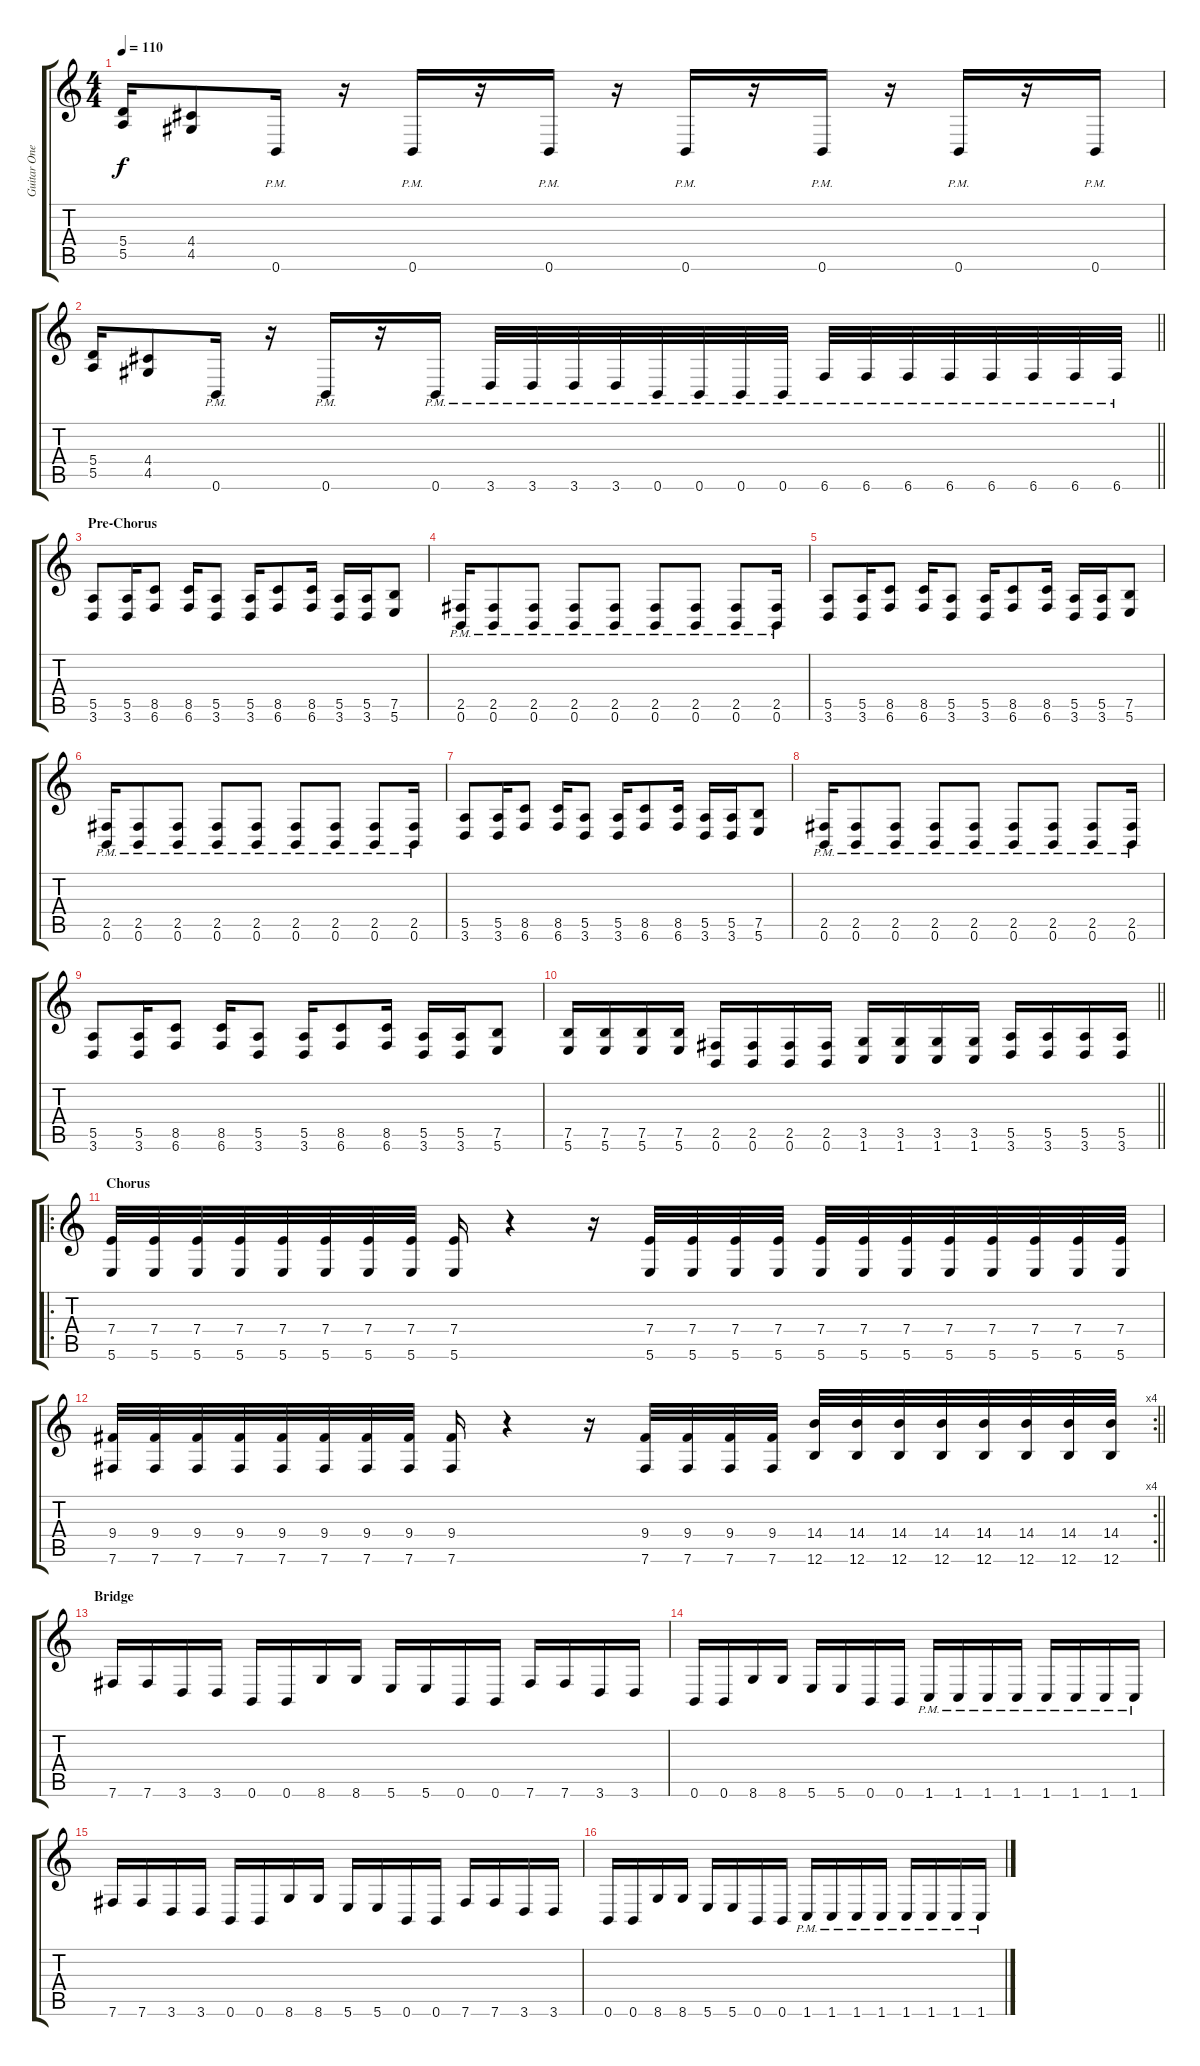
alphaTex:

\track ("Guitar One" "Guitar One") {instrument distortionguitar}
\staff {score tabs}
\tuning (B3 Gb3 D3 A2 E2 B1) {hide}
\ts (4 4)
\tempo 110
\clef g2
\ks c
(5.4 5.5).16{dy f} (4.4 4.5).8 0.6{pm}.16 r.16 0.6{pm}.16 r.16 0.6{pm}.16 r.16 0.6{pm}.16 r.16 0.6{pm}.16 r.16 0.6{pm}.16 r.16 0.6{pm}.16 |
\barLineRight lightlight
(5.4 5.5).16 (4.4 4.5).8 0.6{pm}.16 r.16 0.6{pm}.16 r.16 0.6{pm}.16 3.6{pm}.32 3.6{pm}.32 3.6{pm}.32 3.6{pm}.32 0.6{pm}.32 0.6{pm}.32 0.6{pm}.32 0.6{pm}.32 6.6{pm}.32 6.6{pm}.32 6.6{pm}.32 6.6{pm}.32 6.6{pm}.32 6.6{pm}.32 6.6{pm}.32 6.6{pm}.32 |
\section ("" "Pre-Chorus")
(5.5 3.6).8 (5.5 3.6).16 (8.5 6.6).8 (8.5 6.6).16 (5.5 3.6).8 (5.5 3.6).16 (8.5 6.6).8 (8.5 6.6).16 (5.5 3.6).16 (5.5 3.6).16 (7.5 5.6).8 |
(2.5{pm} 0.6{pm}).16 (2.5{pm} 0.6{pm}).8 (2.5{pm} 0.6{pm}).8 (2.5{pm} 0.6{pm}).8 (2.5{pm} 0.6{pm}).8 (2.5{pm} 0.6{pm}).8 (2.5{pm} 0.6{pm}).8 (2.5{pm} 0.6{pm}).8 (2.5{pm} 0.6{pm}).16 |
(5.5 3.6).8 (5.5 3.6).16 (8.5 6.6).8 (8.5 6.6).16 (5.5 3.6).8 (5.5 3.6).16 (8.5 6.6).8 (8.5 6.6).16 (5.5 3.6).16 (5.5 3.6).16 (7.5 5.6).8 |
(2.5{pm} 0.6{pm}).16 (2.5{pm} 0.6{pm}).8 (2.5{pm} 0.6{pm}).8 (2.5{pm} 0.6{pm}).8 (2.5{pm} 0.6{pm}).8 (2.5{pm} 0.6{pm}).8 (2.5{pm} 0.6{pm}).8 (2.5{pm} 0.6{pm}).8 (2.5{pm} 0.6{pm}).16 |
(5.5 3.6).8 (5.5 3.6).16 (8.5 6.6).8 (8.5 6.6).16 (5.5 3.6).8 (5.5 3.6).16 (8.5 6.6).8 (8.5 6.6).16 (5.5 3.6).16 (5.5 3.6).16 (7.5 5.6).8 |
(2.5{pm} 0.6{pm}).16 (2.5{pm} 0.6{pm}).8 (2.5{pm} 0.6{pm}).8 (2.5{pm} 0.6{pm}).8 (2.5{pm} 0.6{pm}).8 (2.5{pm} 0.6{pm}).8 (2.5{pm} 0.6{pm}).8 (2.5{pm} 0.6{pm}).8 (2.5{pm} 0.6{pm}).16 |
(5.5 3.6).8 (5.5 3.6).16 (8.5 6.6).8 (8.5 6.6).16 (5.5 3.6).8 (5.5 3.6).16 (8.5 6.6).8 (8.5 6.6).16 (5.5 3.6).16 (5.5 3.6).16 (7.5 5.6).8 |
\barLineRight lightlight
(7.5 5.6).16 (7.5 5.6).16 (7.5 5.6).16 (7.5 5.6).16 (2.5 0.6).16 (2.5 0.6).16 (2.5 0.6).16 (2.5 0.6).16 (3.5 1.6).16 (3.5 1.6).16 (3.5 1.6).16 (3.5 1.6).16 (5.5 3.6).16 (5.5 3.6).16 (5.5 3.6).16 (5.5 3.6).16 |
\ro
\section ("" "Chorus")
(7.4 5.6).32 (7.4 5.6).32 (7.4 5.6).32 (7.4 5.6).32 (7.4 5.6).32 (7.4 5.6).32 (7.4 5.6).32 (7.4 5.6).32 (7.4 5.6).16 r.4 r.16 (7.4 5.6).32 (7.4 5.6).32 (7.4 5.6).32 (7.4 5.6).32 (7.4 5.6).32 (7.4 5.6).32 (7.4 5.6).32 (7.4 5.6).32 (7.4 5.6).32 (7.4 5.6).32 (7.4 5.6).32 (7.4 5.6).32 |
\rc 4
\barLineRight lightlight
(9.4 7.6).32 (9.4 7.6).32 (9.4 7.6).32 (9.4 7.6).32 (9.4 7.6).32 (9.4 7.6).32 (9.4 7.6).32 (9.4 7.6).32 (9.4 7.6).16 r.4 r.16 (9.4 7.6).32 (9.4 7.6).32 (9.4 7.6).32 (9.4 7.6).32 (14.4 12.6).32 (14.4 12.6).32 (14.4 12.6).32 (14.4 12.6).32 (14.4 12.6).32 (14.4 12.6).32 (14.4 12.6).32 (14.4 12.6).32 |
\section ("" "Bridge")
7.6.16 7.6.16 3.6.16 3.6.16 0.6.16 0.6.16 8.6.16 8.6.16 5.6.16 5.6.16 0.6.16 0.6.16 7.6.16 7.6.16 3.6.16 3.6.16 |
0.6.16 0.6.16 8.6.16 8.6.16 5.6.16 5.6.16 0.6.16 0.6.16 1.6{pm}.16 1.6{pm}.16 1.6{pm}.16 1.6{pm}.16 1.6{pm}.16 1.6{pm}.16 1.6{pm}.16 1.6{pm}.16 |
7.6.16 7.6.16 3.6.16 3.6.16 0.6.16 0.6.16 8.6.16 8.6.16 5.6.16 5.6.16 0.6.16 0.6.16 7.6.16 7.6.16 3.6.16 3.6.16 |
0.6.16 0.6.16 8.6.16 8.6.16 5.6.16 5.6.16 0.6.16 0.6.16 1.6{pm}.16 1.6{pm}.16 1.6{pm}.16 1.6{pm}.16 1.6{pm}.16 1.6{pm}.16 1.6{pm}.16 1.6{pm}.16
